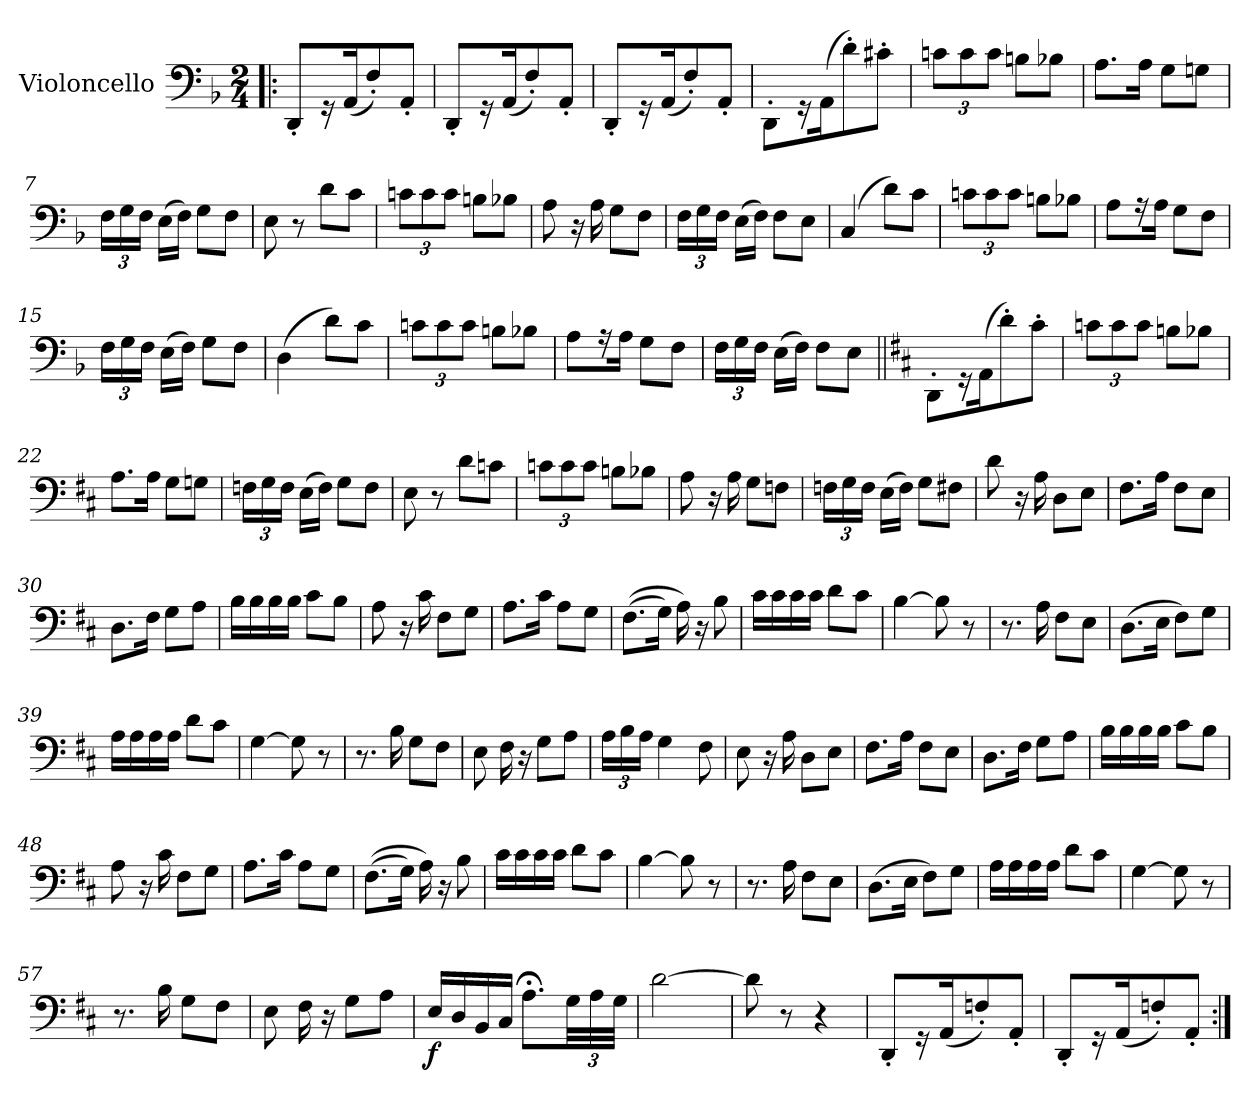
**kern	**dynam
*part1	*part1
*staff1	*staff1
*I"Violoncello	*
*I'Vc.	*
*clefF4	*
*k[b-]	*
*M2/4	*
*MM72	*
=1!|:	=1!|:
8DD'/L	.
16r	.
(16AA/K	.
8F'/)	.
8AA'/J	.
=2	=2
8DD'/L	.
16r	.
(16AA/K	.
8F'/)	.
8AA'/J	.
=3	=3
8DD'/L	.
16r	.
(16AA/K	.
8F'/)	.
8AA'/J	.
=4	=4
8DD'\L	.
16r	.
(16AA\K	.
8d'\)	.
8c#X'\J	.
=5	=5
*Xbrackettup	*
12cn\L	.
12c\	.
12c\J	.
8Bn\L	.
8B-X\J	.
=6	=6
8.A\L	.
16A\Jk	.
8G\L	.
8Gn\J	.
!!LO:LB:g=z
=7	=7
24F\LL	.
24G\	.
24F\JJ	.
(16E\LL	.
16F\JJ)	.
8G\L	.
8F\J	.
=8	=8
8E\	.
8r	.
8d\L	.
8c\J	.
=9	=9
12cn\L	.
12c\	.
12c\J	.
8Bn\L	.
8B-X\J	.
=10	=10
8A\	.
16r	.
16A\	.
8G\L	.
8F\J	.
=11	=11
24F\LL	.
24G\	.
24F\JJ	.
(16E\LL	.
16F\JJ)	.
8F\L	.
8E\J	.
=12	=12
(4C/	.
8d\L)	.
8c\J	.
=13	=13
12cn\L	.
12c\	.
12c\J	.
8Bn\L	.
8B-X\J	.
!!LO:LB:g=z
=14	=14
8A\L	.
16r	.
16A\Jk	.
8G\L	.
8F\J	.
=15	=15
24F\LL	.
24G\	.
24F\JJ	.
(16E\LL	.
16F\JJ)	.
8G\L	.
8F\J	.
=16	=16
(4D\	.
8d\L)	.
8c\J	.
=17	=17
12cn\L	.
12c\	.
12c\J	.
8Bn\L	.
8B-X\J	.
=18	=18
8A\L	.
16r	.
16A\Jk	.
8G\L	.
8F\J	.
=19	=19
24F\LL	.
24G\	.
24F\JJ	.
(16E\LL	.
16F\JJ)	.
8F\L	.
8E\J	.
=20||	=20||
*k[f#c#]	*
8DD'\L	.
16r	.
(16AA\K	.
8d'\)	.
8c#'\J	.
!!LO:LB:g=z
=21	=21
12cn\L	.
12c\	.
12c\J	.
8Bn\L	.
8B-X\J	.
=22	=22
8.A\L	.
16A\Jk	.
8G\L	.
8Gn\J	.
=23	=23
24Fn\LL	.
24G\	.
24F\JJ	.
(16E\LL	.
16F\JJ)	.
8G\L	.
8F\J	.
=24	=24
8E\	.
8r	.
8d\L	.
8cn\J	.
=25	=25
12cn\L	.
12c\	.
12c\J	.
8Bn\L	.
8B-X\J	.
=26	=26
8A\	.
16r	.
16A\	.
8G\L	.
8Fn\J	.
!!LO:LB:g=z
=27	=27
24Fn\LL	.
24G\	.
24F\JJ	.
(16E\LL	.
16F\JJ)	.
8G\L	.
8F#X\J	.
=28	=28
8d\	.
16r	.
16A\	.
8D\L	.
8E\J	.
=29	=29
8.F#\L	.
16A\Jk	.
8F#\L	.
8E\J	.
=30	=30
8.D\L	.
16F#\Jk	.
8G\L	.
8A\J	.
=31	=31
16B\LL	.
16B\	.
16B\	.
16B\JJ	.
8c#\L	.
8B\J	.
=32	=32
8A\	.
16r	.
16c#\	.
8F#\L	.
8G\J	.
=33	=33
8.A\L	.
16c#\Jk	.
8A\L	.
8G\J	.
!!LO:LB:g=z
=34	=34
((>8.F#\L	.
16G\Jk)	.
16A\)	.
16r	.
8B\	.
=35	=35
16c#\LL	.
16c#\	.
16c#\	.
16c#\JJ	.
8d\L	.
8c#\J	.
=36	=36
[4B\	.
8B\]	.
8r	.
=37	=37
8.r	.
16A\	.
8F#\L	.
8E\J	.
=38	=38
(8.D\L	.
16E\Jk	.
8F#\L)	.
8G\J	.
=39	=39
16A\LL	.
16A\	.
16A\	.
16A\JJ	.
8d\L	.
8c#\J	.
=40	=40
[4G\	.
8G\]	.
8r	.
=41	=41
8.r	.
16B\	.
8G\L	.
8F#\J	.
!!LO:LB:g=z
=42	=42
8E\	.
16F#\	.
16r	.
8G\L	.
8A\J	.
=43	=43
24A\LL	.
24B\	.
24A\JJ	.
4G\	.
8F#\	.
=44	=44
8E\	.
16r	.
16A\	.
8D\L	.
8E\J	.
=45	=45
8.F#\L	.
16A\Jk	.
8F#\L	.
8E\J	.
=46	=46
8.D\L	.
16F#\Jk	.
8G\L	.
8A\J	.
=47	=47
16B\LL	.
16B\	.
16B\	.
16B\JJ	.
8c#\L	.
8B\J	.
=48	=48
8A\	.
16r	.
16c#\	.
8F#\L	.
8G\J	.
=49	=49
8.A\L	.
16c#\Jk	.
8A\L	.
8G\J	.
!!LO:LB:g=z
=50	=50
((>8.F#\L	.
16G\Jk)	.
16A\)	.
16r	.
8B\	.
=51	=51
16c#\LL	.
16c#\	.
16c#\	.
16c#\JJ	.
8d\L	.
8c#\J	.
=52	=52
[4B\	.
8B\]	.
8r	.
=53	=53
8.r	.
16A\	.
8F#\L	.
8E\J	.
=54	=54
(8.D\L	.
16E\Jk	.
8F#\L)	.
8G\J	.
=55	=55
16A\LL	.
16A\	.
16A\	.
16A\JJ	.
8d\L	.
8c#\J	.
=56	=56
[4G\	.
8G\]	.
8r	.
=57	=57
8.r	.
16B\	.
8G\L	.
8F#\J	.
!!LO:LB:g=z
=58	=58
8E\	.
16F#\	.
16r	.
8G\L	.
8A\J	.
=59	=59
!	!LO:DY:b
16E/LL	f
16D/	.
16BB/	.
16C#/JJ	.
8.A;<\L	.
48G\LL	.
48A\	.
48G\JJJ	.
=60	=60
[2d\	.
=61	=61
8d\]	.
8r	.
4r	.
=62	=62
8DD'/L	.
16r	.
(16AA/K	.
8Fn'/)	.
8AA'/J	.
=63	=63
8DD'/L	.
16r	.
(16AA/K	.
8Fn'/)	.
8AA'/J	.
=:|!	=:|!
*-	*-
